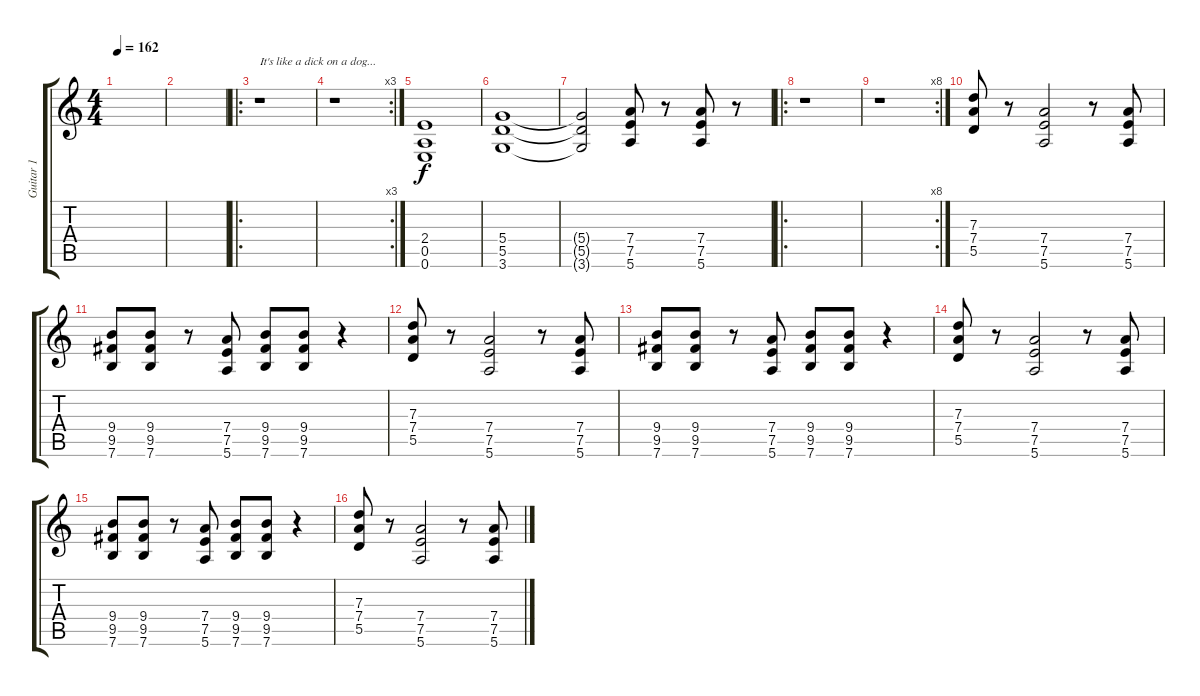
\track ("Guitar 1" "Guitar 1") {instrument overdrivenguitar}
\staff {score tabs}
\tuning (E4 B3 G3 D3 A2 E2) {hide}
\ts (4 4)
\tempo 162
\clef g2
\ks c
|
|
\ro
r.1{txt "It's like a dick on a dog..."} |
\rc 3
r.1 |
(2.4 0.5 0.6).1 |
(5.4 5.5 3.6).1 |
(5.4{t} 5.5{t} 3.6{t}).2 (7.4 7.5 5.6).8 r.8 (7.4 7.5 5.6).8 r.8 |
\ro
r.1 |
\rc 8
r.1 |
(7.3 7.4 5.5).8 r.8 (7.4 7.5 5.6).2 r.8 (7.4 7.5 5.6).8 |
(9.4 9.5 7.6).8 (9.4 9.5 7.6).8 r.8 (7.4 7.5 5.6).8 (9.4 9.5 7.6).8 (9.4 9.5 7.6).8 r.4 |
(7.3 7.4 5.5).8 r.8 (7.4 7.5 5.6).2 r.8 (7.4 7.5 5.6).8 |
(9.4 9.5 7.6).8 (9.4 9.5 7.6).8 r.8 (7.4 7.5 5.6).8 (9.4 9.5 7.6).8 (9.4 9.5 7.6).8 r.4 |
(7.3 7.4 5.5).8 r.8 (7.4 7.5 5.6).2 r.8 (7.4 7.5 5.6).8 |
(9.4 9.5 7.6).8 (9.4 9.5 7.6).8 r.8 (7.4 7.5 5.6).8 (9.4 9.5 7.6).8 (9.4 9.5 7.6).8 r.4 |
(7.3 7.4 5.5).8 r.8 (7.4 7.5 5.6).2 r.8 (7.4 7.5 5.6).8
